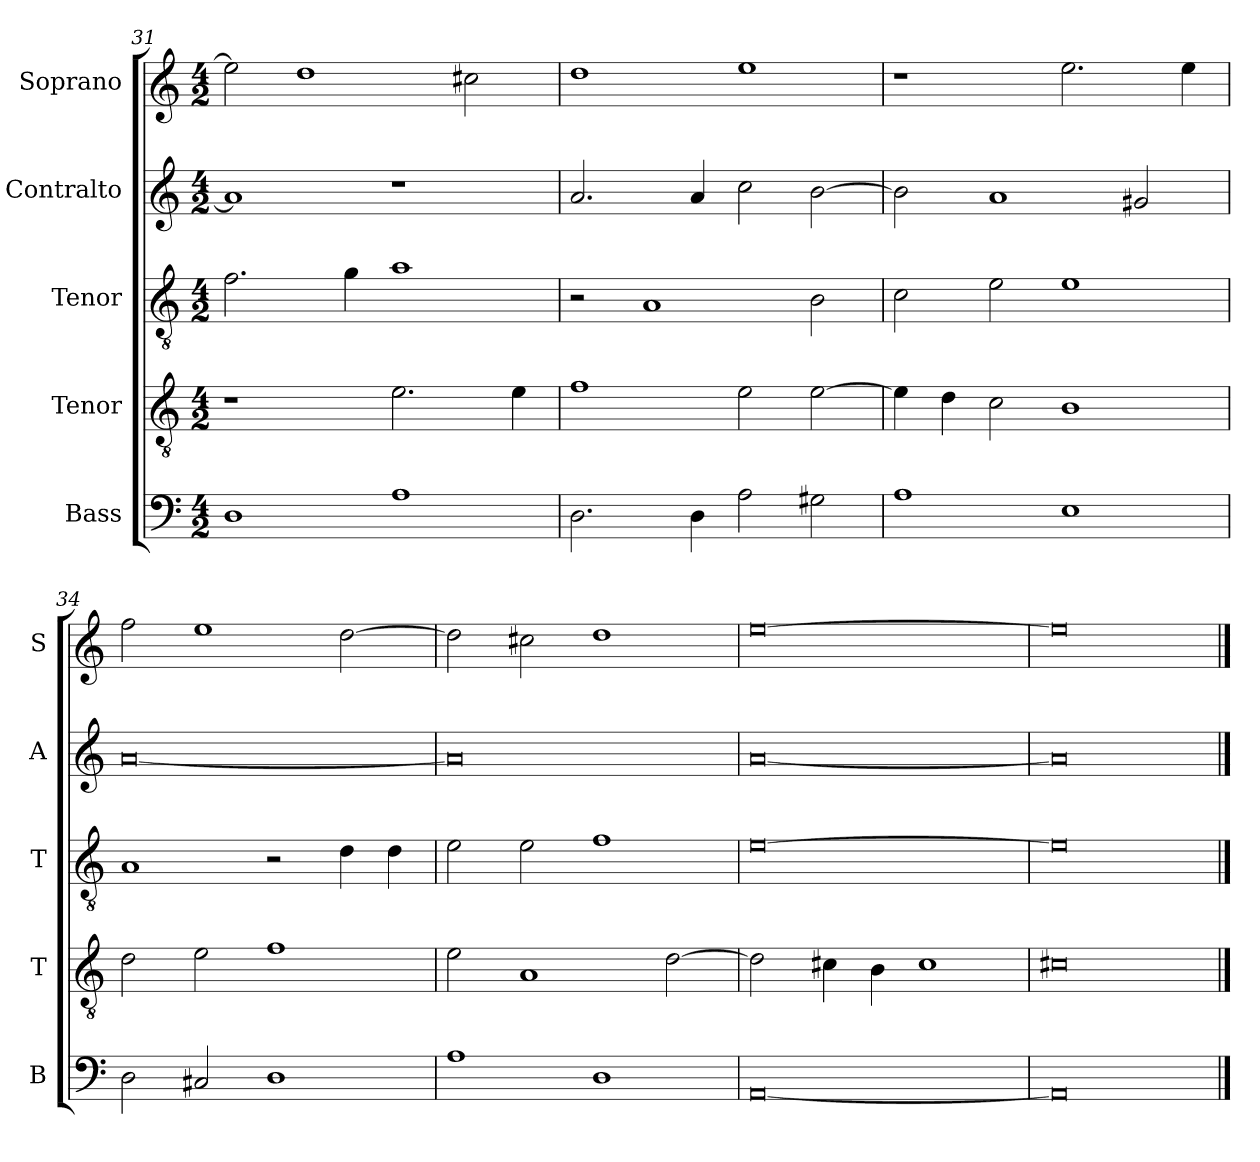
**kern	**kern	**kern	**kern	**kern
*part5	*part4	*part3	*part2	*part1
*staff5	*staff4	*staff3	*staff2	*staff1
*I"Bass	*I"Tenor	*I"Tenor	*I"Contralto	*I"Soprano
*I'B	*I'T	*I'T	*I'A	*I'S
*clefF4	*clefGv2	*clefGv2	*clefG2	*clefG2
*k[]	*k[]	*k[]	*k[]	*k[]
*A:aeo	*A:aeo	*A:aeo	*A:aeo	*A:aeo
*M4/2	*M4/2	*M4/2	*M4/2	*M4/2
=31	=31	=31	=31	=31
1D	1r	2.f	1a]	2ee]
.	.	.	.	1dd
.	.	4g	.	.
1A	2.e	1a	1r	.
.	.	.	.	2cc#X
.	4e	.	.	.
=32	=32	=32	=32	=32
2.D	1f	2r	2.a	1dd
.	.	1A	.	.
4D	.	.	4a	.
2A	2e	.	2cc	1ee
2G#X	[2e	2B	[2b	.
=33	=33	=33	=33	=33
1A	4e]	2c	2b]	1r
.	4d	.	.	.
.	2c	2e	1a	.
1E	1B	1e	.	2.ee
.	.	.	2g#X	.
.	.	.	.	4ee
=34	=34	=34	=34	=34
2D	2d	1A	[0a	2ff
2C#X	2e	.	.	1ee
1D	1f	2r	.	.
.	.	4d	.	[2dd
.	.	4d	.	.
=35	=35	=35	=35	=35
1A	2e	2e	0a]	2dd]
.	1A	2e	.	2cc#X
1D	.	1f	.	1dd
.	[2d	.	.	.
=36	=36	=36	=36	=36
[0AA	2d]	[0e	[0a	[0ee
.	4c#X	.	.	.
.	4B	.	.	.
.	1c#	.	.	.
=37	=37	=37	=37	=37
0AA]	0c#X	0e]	0a]	0ee]
==	==	==	==	==
*-	*-	*-	*-	*-
